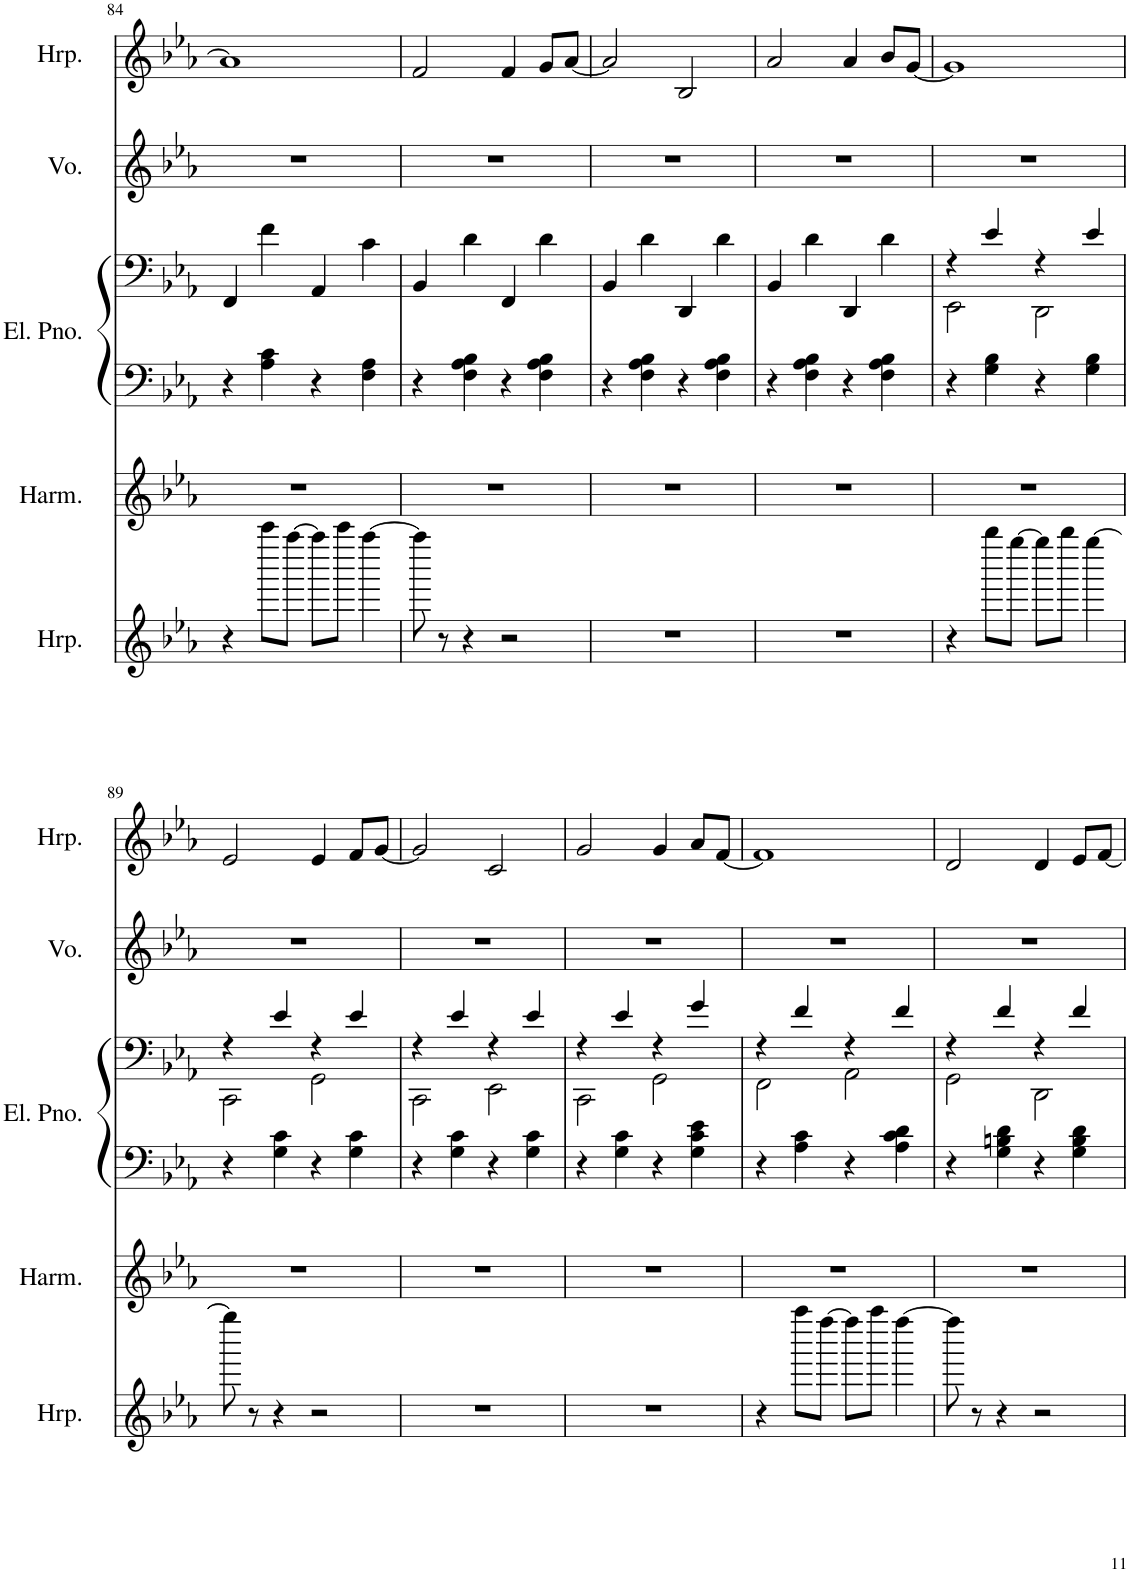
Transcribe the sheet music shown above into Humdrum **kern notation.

**kern	**kern	**kern	**kern	**kern	**kern
*part5	*part4	*part3	*part3	*part2	*part1
*staff6	*staff5	*staff4	*staff3	*staff2	*staff1
*I"Harp, Music Box	*I"Harmonica, Accordion	*I"Electric Piano, Piano	*	*I"Voice, Voice Oohs	*I"Harp, Vibraphone
*I'Hrp.	*I'Harm.	*I'El. Pno.	*	*I'Vo.	*I'Hrp.
!!LO:PB:g=z
*clefG2	*clefG2	*clefF4	*clefF4	*clefG2	*clefF4
*k[b-e-a-]	*k[b-e-a-]	*k[b-e-a-]	*k[b-e-a-]	*k[b-e-a-]	*k[b-e-a-]
*M4/4	*M4/4	*M4/4	*M4/4	*M4/4	*M4/4
=84	=84	=84	=84	=84	=84
4r	1r	4r	4FF/	1r	1a-]
8ccccc\L	.	4A-\ 4c\	4f\	.	.
[8aaaa-\J	.	.	.	.	.
8aaaa-\L]	.	4r	4AA-/	.	.
8ccccc\J	.	.	.	.	.
[4aaaa-\	.	4F\ 4A-\	4c\	.	.
=85	=85	=85	=85	=85	=85
8aaaa-\]	1r	4r	4BB-/	1r	2f/
8r	.	.	.	.	.
4r	.	4F\ 4A-\ 4B-\	4d\	.	.
2r	.	4r	4FF/	.	4f/
.	.	4F\ 4A-\ 4B-\	4d\	.	8g/L
.	.	.	.	.	[8a-/J
=86	=86	=86	=86	=86	=86
1r	1r	4r	4BB-/	1r	2a-/]
.	.	4F\ 4A-\ 4B-\	4d\	.	.
.	.	4r	4DD/	.	2B-/
.	.	4F\ 4A-\ 4B-\	4d\	.	.
=87	=87	=87	=87	=87	=87
1r	1r	4r	4BB-/	1r	2a-/
.	.	4F\ 4A-\ 4B-\	4d\	.	.
.	.	4r	4DD/	.	4a-/
.	.	4F\ 4A-\ 4B-\	4d\	.	8b-/L
.	.	.	.	.	[8g/J
=88	=88	=88	=88	=88	=88
*	*	*	*^	*	*
4r	1r	4r	4r	2EE-\	1r	1g]
8bbbb-\L	.	4G\ 4B-\	4e-/	.	.	.
[8gggg\J	.	.	.	.	.	.
8gggg\L]	.	4r	4r	2DD\	.	.
8bbbb-\J	.	.	.	.	.	.
[4gggg\	.	4G\ 4B-\	4e-/	.	.	.
!!LO:LB:g=z
=89	=89	=89	=89	=89	=89	=89
8gggg\]	1r	4r	4r	2CC\	1r	2e-/
8r	.	.	.	.	.	.
4r	.	4G\ 4c\	4e-/	.	.	.
2r	.	4r	4r	2GG\	.	4e-/
.	.	4G\ 4c\	4e-/	.	.	8f/L
.	.	.	.	.	.	[8g/J
=90	=90	=90	=90	=90	=90	=90
1r	1r	4r	4r	2CC\	1r	2g/]
.	.	4G\ 4c\	4e-/	.	.	.
.	.	4r	4r	2EE-\	.	2c/
.	.	4G\ 4c\	4e-/	.	.	.
=91	=91	=91	=91	=91	=91	=91
1r	1r	4r	4r	2CC\	1r	2g/
.	.	4G\ 4c\	4e-/	.	.	.
.	.	4r	4r	2GG\	.	4g/
.	.	4G\ 4c\ 4e-\	4g/	.	.	8a-/L
.	.	.	.	.	.	[8f/J
=92	=92	=92	=92	=92	=92	=92
4r	1r	4r	4r	2FF\	1r	1f]
8aaaa-\L	.	4A-\ 4c\	4f/	.	.	.
[8ffff\J	.	.	.	.	.	.
8ffff\L]	.	4r	4r	2AA-\	.	.
8aaaa-\J	.	.	.	.	.	.
[4ffff\	.	4A-\ 4c\ 4d\	4f/	.	.	.
=93	=93	=93	=93	=93	=93	=93
8ffff\]	1r	4r	4r	2GG\	1r	2d/
8r	.	.	.	.	.	.
4r	.	4G\ 4Bn\ 4d\	4f/	.	.	.
2r	.	4r	4r	2DD\	.	4d/
.	.	4G\ 4B\ 4d\	4f/	.	.	8e-/L
.	.	.	.	.	.	[8f/J
*	*	*	*v	*v	*	*
=	=	=	=	=	=
*-	*-	*-	*-	*-	*-
